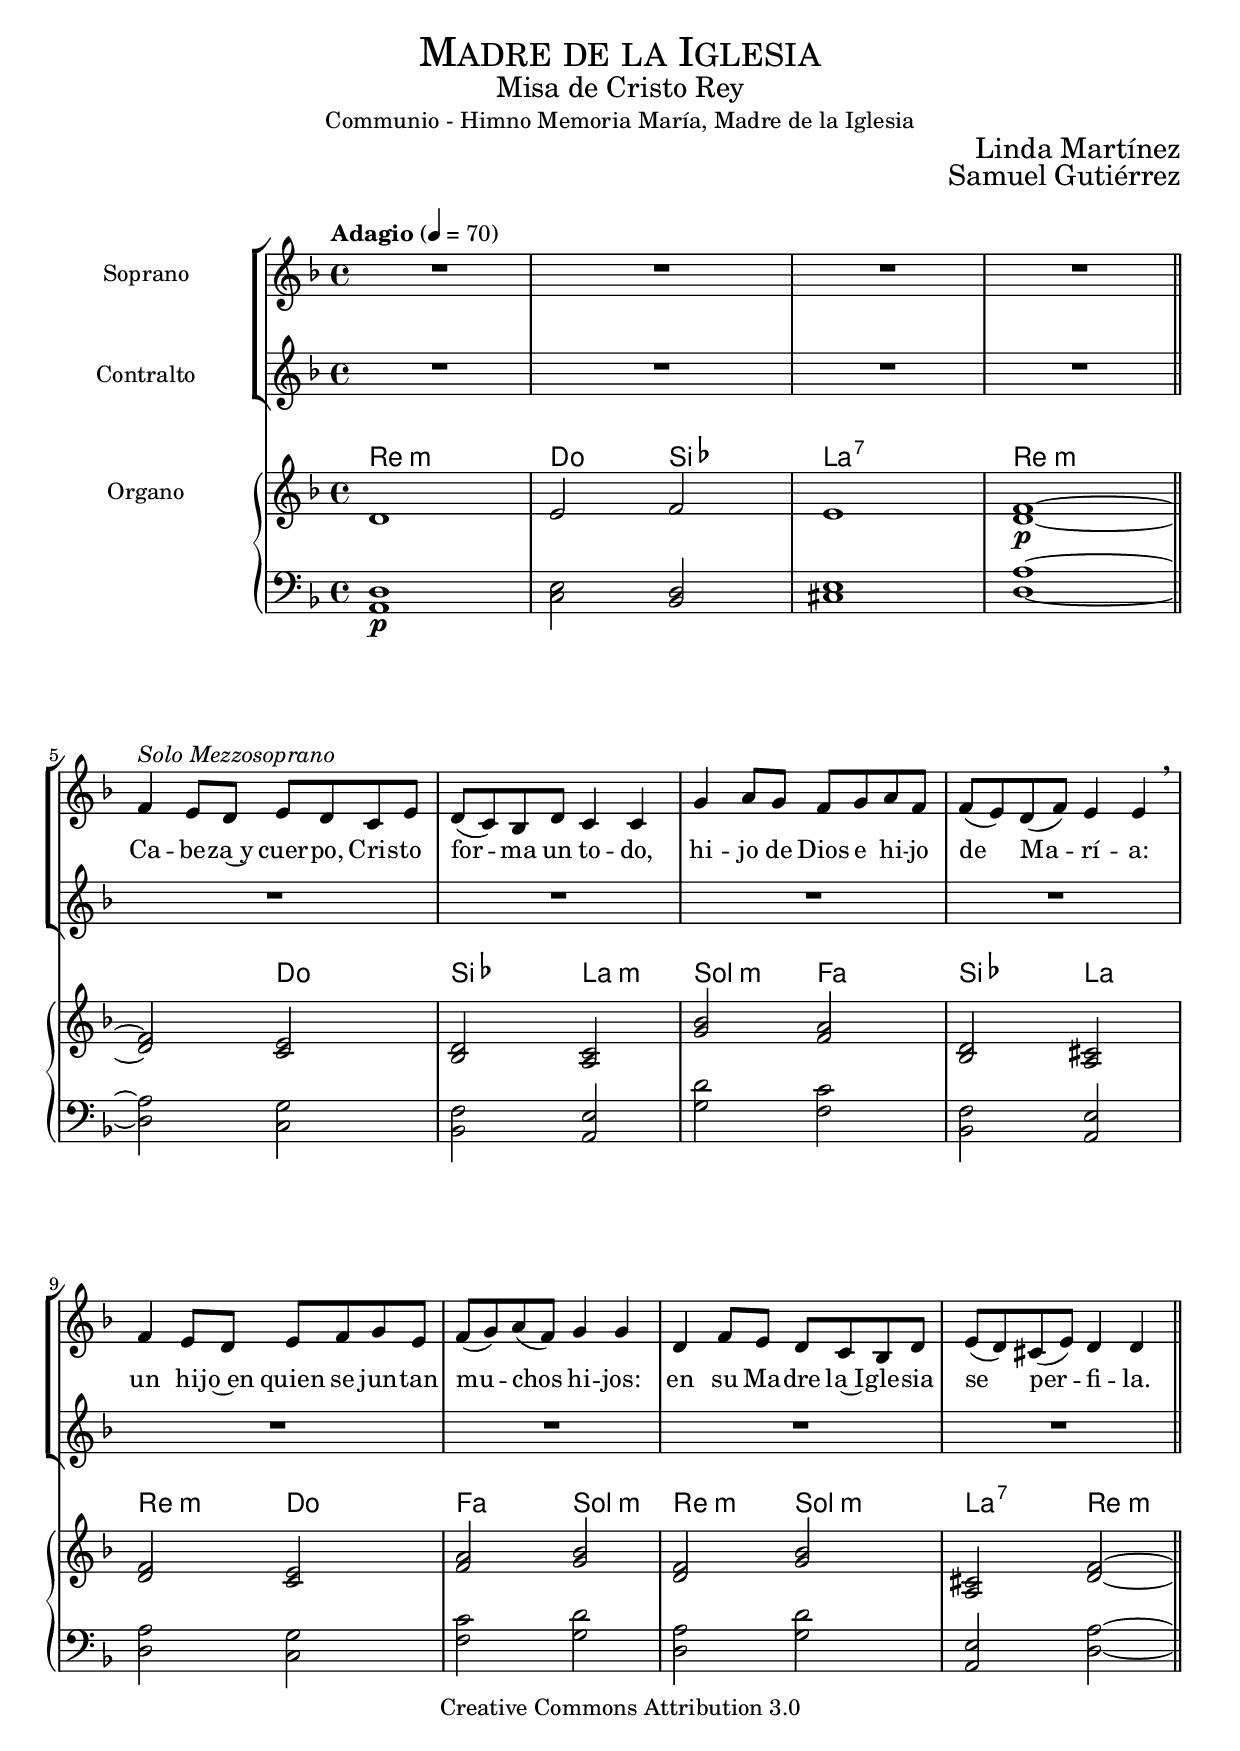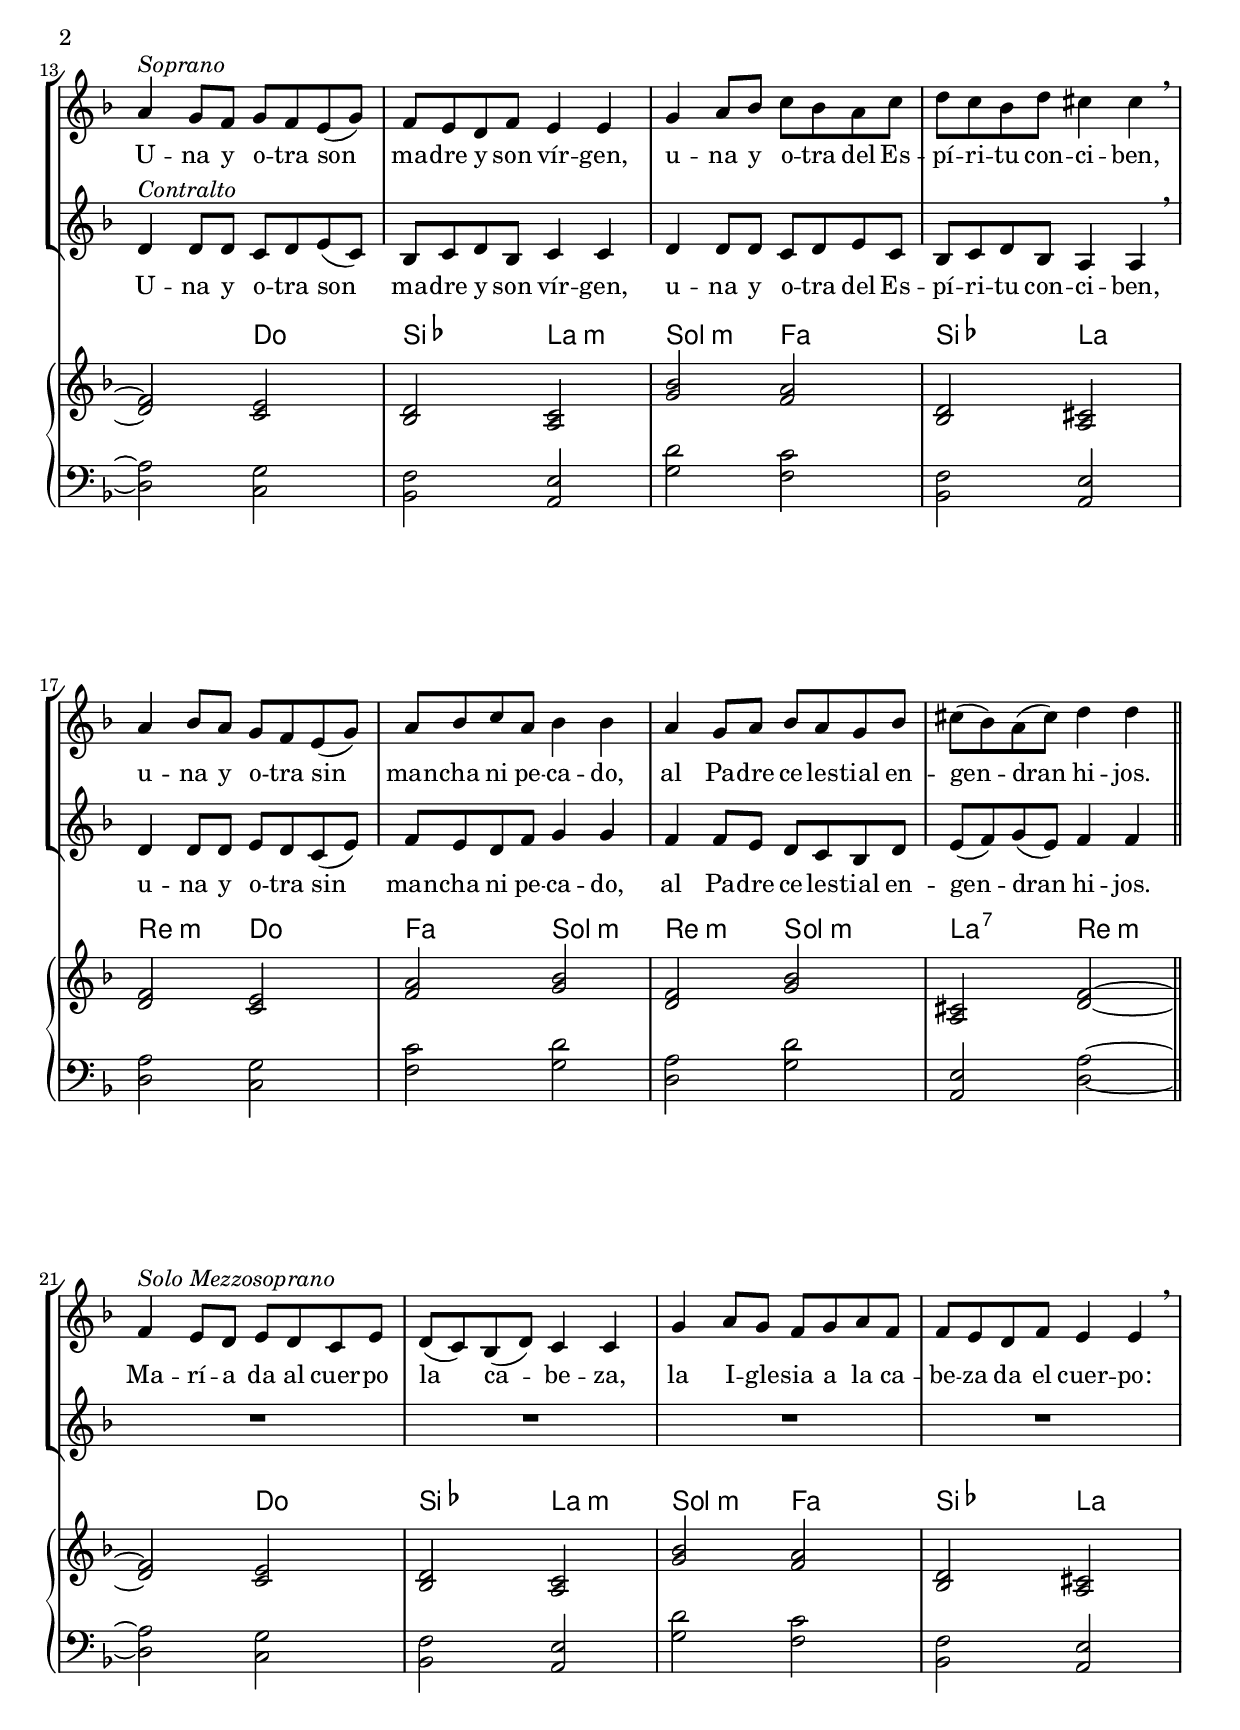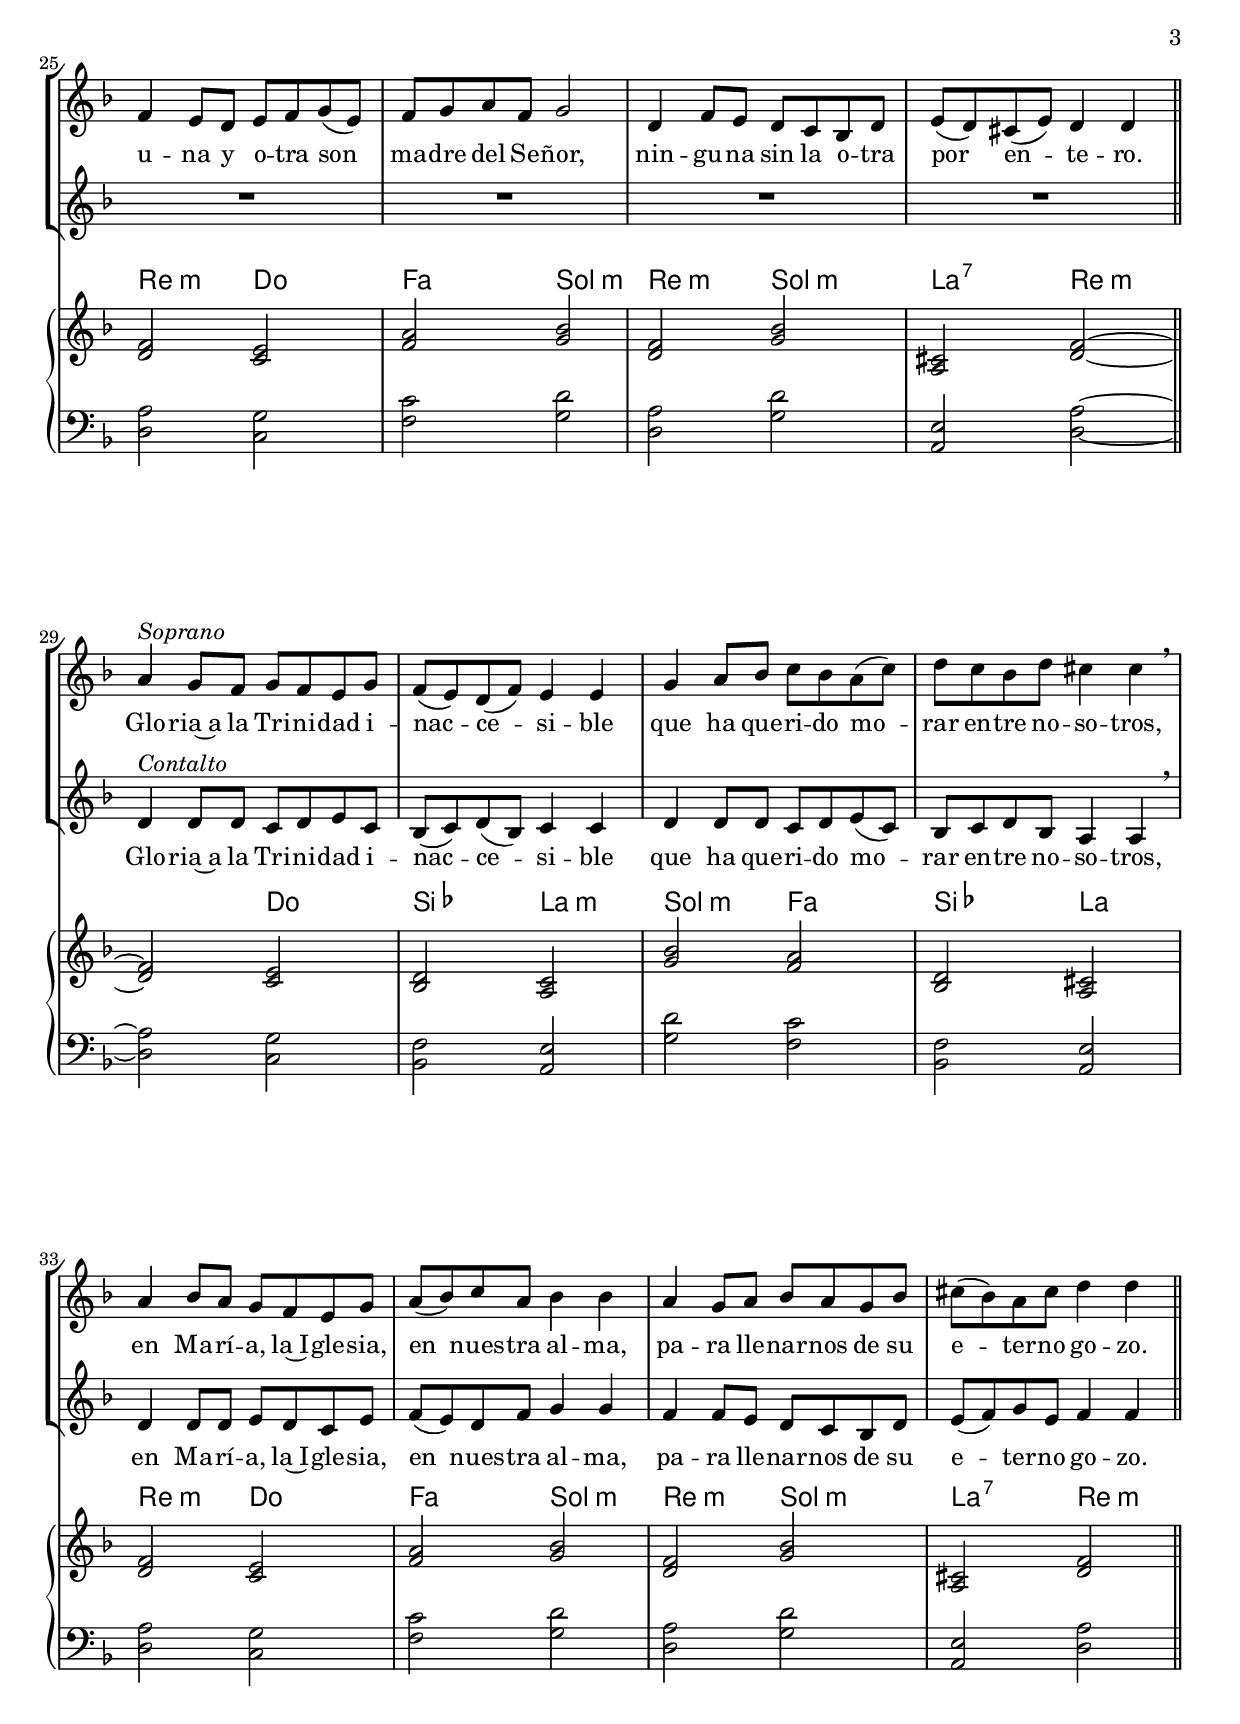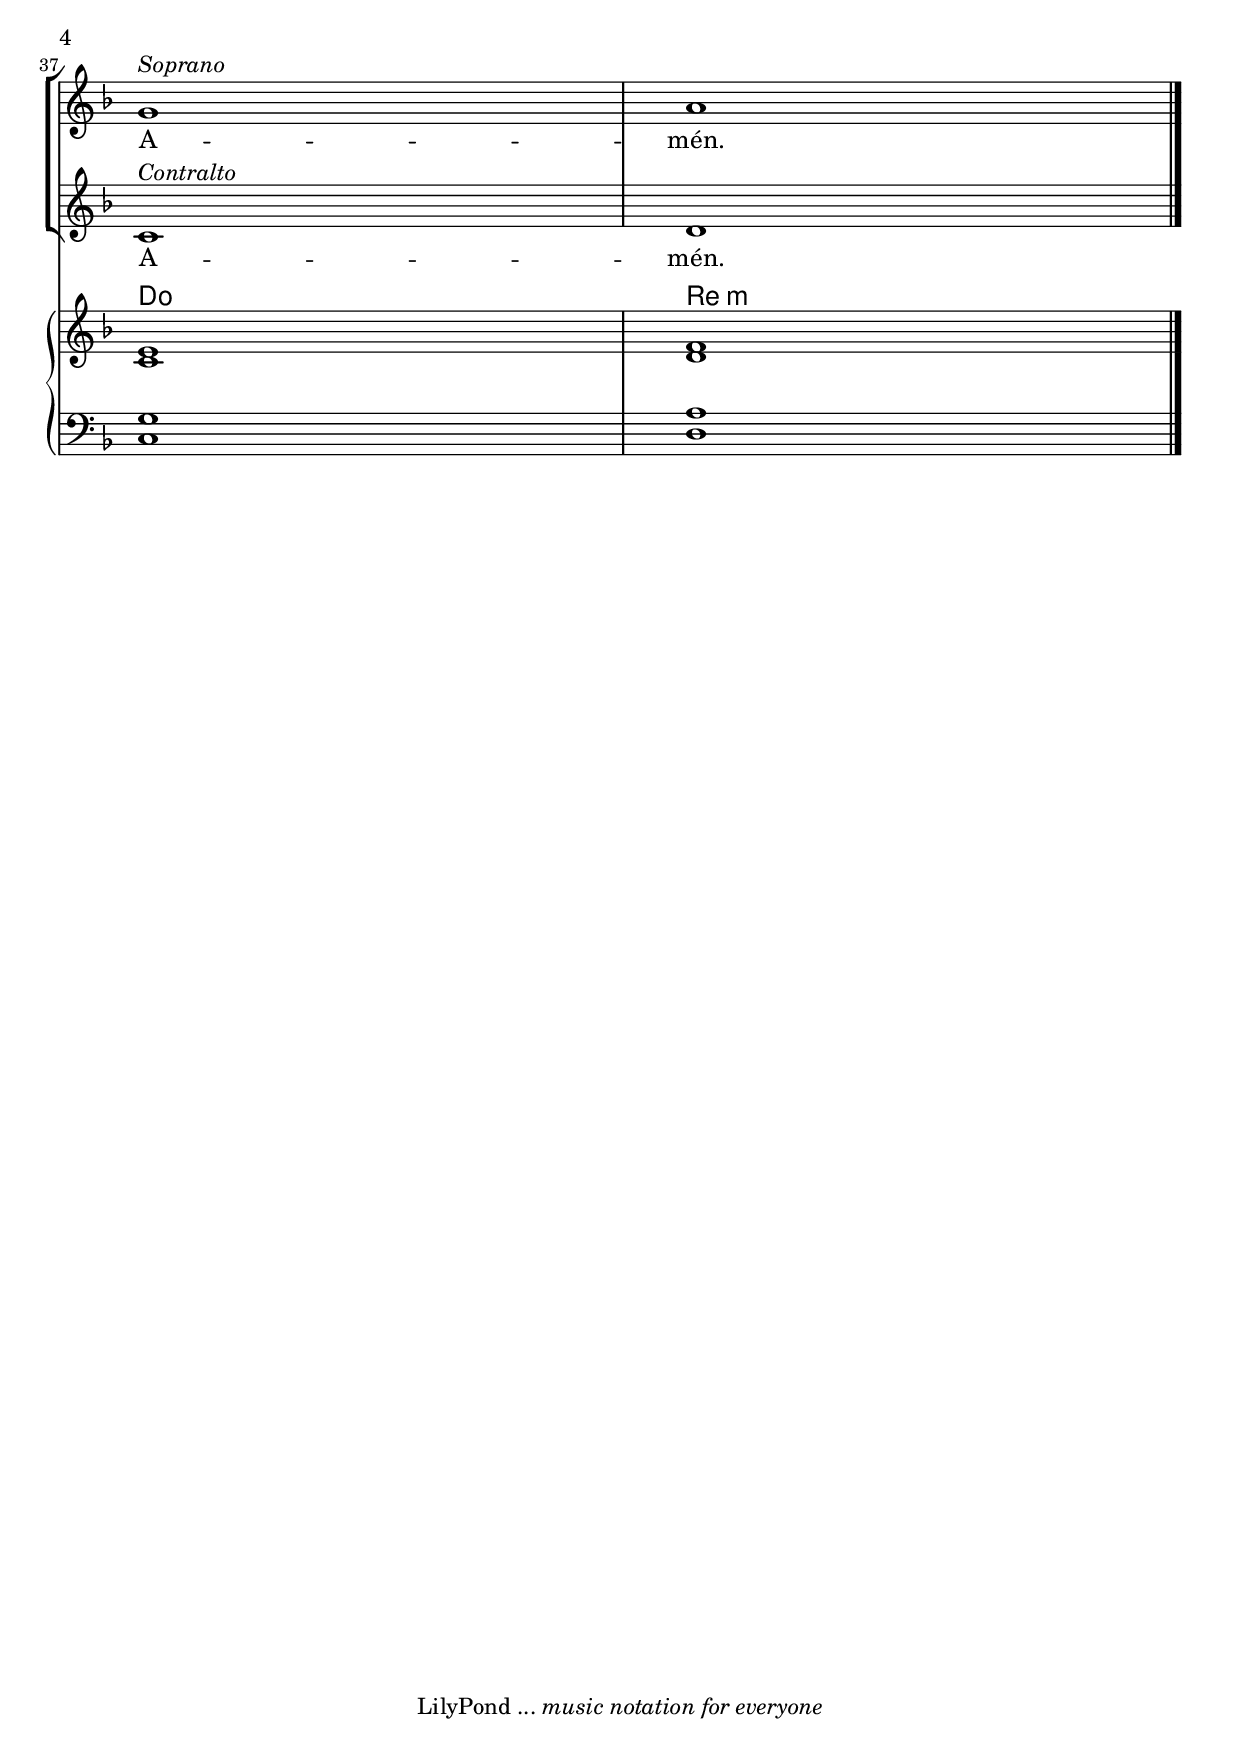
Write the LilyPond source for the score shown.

% ****************************************************************
%	Madre de la iglesia - Melodia inspirada en las composiciones de Mons Marco Frisina
%   	Texto y musica con acompañamiento
%	by serach.sam@
% ****************************************************************
\language "espanol"
\version "2.19.82"

#(set-global-staff-size 19.8)

% --- Cabecera
\markup { \fill-line { \center-column { \fontsize #5 \smallCaps "Madre de la Iglesia" \fontsize #2 "Misa de Cristo Rey" "Communio - Himno Memoria María, Madre de la Iglesia" } } }
%\markup { \fill-line { " " \right-column { \fontsize #2 "Letra: Pablo VI" } } }
\markup { \fill-line { " " \center-column { \fontsize #2 "Linda Martínez" } } }
\markup { \fill-line { " " \center-column { \fontsize #2 "Samuel Gutiérrez" } } }
\header {
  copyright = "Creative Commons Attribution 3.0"
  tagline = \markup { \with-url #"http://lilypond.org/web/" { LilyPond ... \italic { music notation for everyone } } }
  breakbefore = ##t
}

% --- Musica

% --- Parametro globales
global = {
  \tempo "Adagio" 4 = 70
  \key re \minor
  \time 4/4
}

Music = \relative do' {
  R1*4 \bar "||" \break

  fa4^\markup { \italic "Solo Mezzosoprano" } mi8 re mi re do mi |
  re8( do) sib re do4 do 	|
  sol'4 la8 sol fa sol la fa	|
  fa8( mi) re( fa) mi4 mi \breathe | \break
  fa4 mi8 re mi fa sol mi	|
  fa8( sol) la( fa) sol4 sol 	|
  re4 fa8 mi re do sib re	|
  mi8( re) dos( mi) re4 re 	| \bar "||" \break

  la'4^\markup { \italic "Soprano" } sol8 fa sol fa mi( sol) |
  fa8 mi re fa mi4 mi		|
  sol4 la8 sib do sib la do|	|
  re do sib re dos4 dos \breathe | \break
  la4 sib8 la sol fa mi( sol)	|
  la8 sib do la sib4 sib 	|
  la4 sol8 la sib la sol sib	|
  dos8( sib) la( dos) re4 re 	| \bar "||" \break

  fa,4^\markup { \italic "Solo Mezzosoprano" } mi8 re mi re do mi |
  re8( do) sib( re) do4 do	|
  sol'4 la8 sol fa sol la fa 	|
  fa8 mi re fa mi4 mi \breathe 	| \break
  fa4 mi8 re mi fa sol( mi)	|
  fa8 sol la fa sol2 		|
  re4 fa8 mi re do sib re	|
  mi8( re) dos( mi) re4 re 	| \bar "||" \break

  la'4^\markup { \italic "Soprano" } sol8 fa sol fa mi sol |
  fa8( mi) re( fa) mi4 mi 	|
  sol4 la8 sib do sib la( do)	|
  re do sib re dos4 dos \breathe	| \break
  la4 sib8 la sol fa mi sol	|
  la8( sib) do la sib4 sib	|
  la4 sol8 la sib la sol sib	|
  dos8( sib) la dos re4 re	| \bar "||" \break

  sol,1^\markup { \italic "Soprano" } |
  la1			|

  \bar "|."
}
Words = \lyricmode {
  Ca -- be -- za~y cuer -- po, Cris -- to for -- ma un to -- do,
  hi -- jo de Dios e hi -- jo de Ma -- rí -- a:
  un hi -- jo~en quien se jun -- tan mu -- chos hi -- jos:
  en su Ma -- dre la~I -- gle -- sia se per -- fi -- la.

  U -- na y o -- tra son ma -- dre y son vír -- gen,
  u -- na y o -- tra del Es -- pí -- ri -- tu con -- ci -- ben,
  u -- na y o -- tra sin man -- cha ni pe -- ca -- do,
  al Pa -- dre ce -- les -- tial en -- gen -- dran hi -- jos.

  Ma -- rí -- a da al cuer -- po la ca -- be -- za,
  la I -- gle -- sia a la ca -- be -- za da el cuer -- po:
  u -- na y o -- tra son ma -- dre del Se -- ñor,
  nin -- gu -- na sin la o -- tra por en -- te -- ro.

  Glo -- ria~a la Tri -- ni -- dad i -- nac -- ce -- si -- ble
  que ha que -- ri -- do mo -- rar en -- tre no -- so -- tros,
  en Ma -- rí -- a, la~I -- gle -- sia, en nues -- tra al -- ma,
  pa -- ra lle -- nar -- nos de su e -- ter -- no go -- zo.

  A -- mén.
}

Music_dos = \relative do' {
  R1*4 \bar "||" \break

  R1*8 |

  re4^\markup { \italic "Contralto" } re8 re do8 re mi( do) |
  sib8 do re sib do4 do		|
  re4 re8 re do re mi do		|
  sib do re sib la4 la \breathe	|
  re4 re8 re mi8 re do( mi)	|
  fa8 mi re fa sol4 sol		|
  fa4 fa8 mi re do sib re	|
  mi( fa) sol( mi) fa4 fa	|

  R1*8 |

  re4^\markup { \italic "Contalto" } re8 re do8 re mi do |
  sib8( do) re( sib) do4 do	|
  re4 re8 re do re mi( do) 	|
  sib do re sib la4 la 	| \breathe
  re4 re8 re mi8 re do mi	|
  fa8( mi) re fa sol4 sol	|
  fa4 fa8 mi re do sib re 	|
  mi( fa) sol mi fa4 fa 		| \bar "||"

  do1^\markup { \italic "Contralto" } |
  re1			|

  \bar "|."
}
Words_dos = \lyricmode {
  U -- na y o -- tra son ma -- dre y son vír -- gen,
  u -- na y o -- tra del Es -- pí -- ri -- tu con -- ci -- ben,
  u -- na y o -- tra sin man -- cha ni pe -- ca -- do,
  al Pa -- dre ce -- les -- tial en -- gen -- dran hi -- jos.

  Glo -- ria~a la Tri -- ni -- dad i -- nac -- ce -- si -- ble
  que ha que -- ri -- do mo -- rar en -- tre no -- so -- tros,
  en Ma -- rí -- a, la~I -- gle -- sia, en nues -- tra al -- ma,
  pa -- ra lle -- nar -- nos de su e -- ter -- no go -- zo.

  A -- mén.
}

NotesSop = \relative do' {
  R1*3 | fa1~\p | \bar "||"

  fa2 mi2	|
  re2 do 	|
  sib'2 la	|
  re,2 dos	|
  fa2 mi2	|
  la2 sib 	|
  fa2 sib	|
  dos,2 fa~	|

  fa2 mi2	|
  re2 do 	|
  sib'2 la	|
  re,2 dos	|
  fa2 mi2	|
  la2 sib 	|
  fa2 sib	|
  dos,2 fa~	|

  fa2 mi2	|
  re2 do 	|
  sib'2 la	|
  re,2 dos	|
  fa2 mi2	|
  la2 sib 	|
  fa2 sib	|
  dos,2 fa~	|

  fa2 mi2	|
  re2 do 	|
  sib'2 la	|
  re,2 dos	|
  fa2 mi2	|
  la2 sib 	|
  fa2 sib	|
  dos,2 fa	|

  mi1		|
  fa1		|
}
NotesAlt = \relative do' {
  re1 | mi2 fa | mi1 | re1~\p | \bar "||"

  re2 do 	|
  sib2 la	|
  sol'2 fa	|
  sib,2 la	|
  re2 do 	|
  fa2 sol	|
  re2 sol	|
  la,2 re~	|

  re2 do 	|
  sib2 la	|
  sol'2 fa	|
  sib,2 la	|
  re2 do 	|
  fa2 sol	|
  re2 sol	|
  la,2 re~	|

  re2 do 	|
  sib2 la	|
  sol'2 fa	|
  sib,2 la	|
  re2 do 	|
  fa2 sol	|
  re2 sol	|
  la,2 re~	|

  re2 do 	|
  sib2 la	|
  sol'2 fa	|
  sib,2 la	|
  re2 do 	|
  fa2 sol	|
  re2 sol	|
  la,2 re	|

  do1		|
  re1		|
}
NotesTer = \relative do {
  re1\p | mi2 re | mi1 | la1~ | \bar "||"

  la2 sol 	|
  fa2 mi		|
  re'2 do	|
  fa,2 mi	|
  la2 sol 	|
  do2 re		|
  la2 re		|
  mi,2 la~	|

  la2 sol 	|
  fa2 mi		|
  re'2 do	|
  fa,2 mi	|
  la2 sol 	|
  do2 re		|
  la2 re		|
  mi,2 la~	|

  la2 sol 	|
  fa2 mi		|
  re'2 do	|
  fa,2 mi	|
  la2 sol 	|
  do2 re		|
  la2 re		|
  mi,2 la~	|

  la2 sol 	|
  fa2 mi		|
  re'2 do	|
  fa,2 mi	|
  la2 sol 	|
  do2 re		|
  la2 re		|
  mi,2 la	|

  sol1		|
  la1		|
}
NotesBas = \relative do {
  la1\p | do2 sib | dos1 | re1~ | \bar "||"

  re2 do 	|
  sib2 la	|
  sol'2 fa	|
  sib,2 la	|
  re2 do 	|
  fa2 sol	|
  re2 sol	|
  la,2 re~	|

  re2 do 	|
  sib2 la	|
  sol'2 fa	|
  sib,2 la	|
  re2 do 	|
  fa2 sol	|
  re2 sol	|
  la,2 re~	|

  re2 do 	|
  sib2 la	|
  sol'2 fa	|
  sib,2 la	|
  re2 do 	|
  fa2 sol	|
  re2 sol	|
  la,2 re~	|

  re2 do 	|
  sib2 la	|
  sol'2 fa	|
  sib,2 la	|
  re2 do 	|
  fa2 sol	|
  re2 sol	|
  la,2 re	|

  do1		|
  re1		|
}

% --- acordes
armonias = \new ChordNames {
  \chordmode {
    \italianChords
    re1:m do2 sib la1:7 re1:m

    s2 do2 sib2 la2:m
    sol2:m fa2 sib2 la2
    re2:m do2 fa2 sol2:m
    re2:m sol2:m la2:7 re2:m

    s2 do2 sib2 la2:m
    sol2:m fa2 sib2 la2
    re2:m do2 fa2 sol2:m
    re2:m sol2:m la2:7 re2:m

    s2 do2 sib2 la2:m
    sol2:m fa2 sib2 la2
    re2:m do2 fa2 sol2:m
    re2:m sol2:m la2:7 re2:m

    s2 do2 sib2 la2:m
    sol2:m fa2 sib2 la2
    re2:m do2 fa2 sol2:m
    re2:m sol2:m la2:7 re2:m

    do1 re1:m
  }
}

\score {
  <<
    \new StaffGroup = "Comunion" <<
      \new Staff <<
        \new Voice = "melodia" <<
          \set Staff.instrumentName = #"Soprano"
          \set Staff.midiInstrument = #"choir aahs"
          \set Staff.midiMaximumVolume = #1.5
          \global \Music
        >>\new Lyrics = "melodia"
        \context Lyrics = "melodia" \lyricsto "melodia" \Words
      >>
      \new Staff <<
        \new Voice = "melodia_dos" <<
          \set Staff.instrumentName = #"Contralto"
          \set Staff.midiInstrument = #"choir aahs"
          \set Staff.midiMaximumVolume = #1.5
          \global \Music_dos
        >>
        \new Lyrics = "melodia_dos"
        \context Lyrics = "melodia_dos" \lyricsto "melodia_dos" \Words_dos
      >>
    >>
    \armonias
    \new PianoStaff <<
      \new Staff <<
        \set Staff.instrumentName = #"Organo"
        \set Staff.midiInstrument = #"church organ"
        \set Staff.midiMaximumVolume = #0.6
        \set Staff.printPartCombineTexts = ##f
        \partcombine
        << \global \NotesSop >>
        << \global \NotesAlt >>
      >>
      \new Staff <<
        \set Staff.midiInstrument = #"church organ"
        \set Staff.midiMaximumVolume = #0.6
        \clef bass
        \set Staff.printPartCombineTexts = ##f
        \partcombine
        << \global \NotesTer >>
        << \global \NotesBas >>
      >>
    >>
  >>
  \midi { }
  \layout { }
}

% --- Musica
\paper{
  #(set-default-paper-size "letter")
  indent=3.5\cm
  page-breaking = #ly:page-turn-breaking
}
